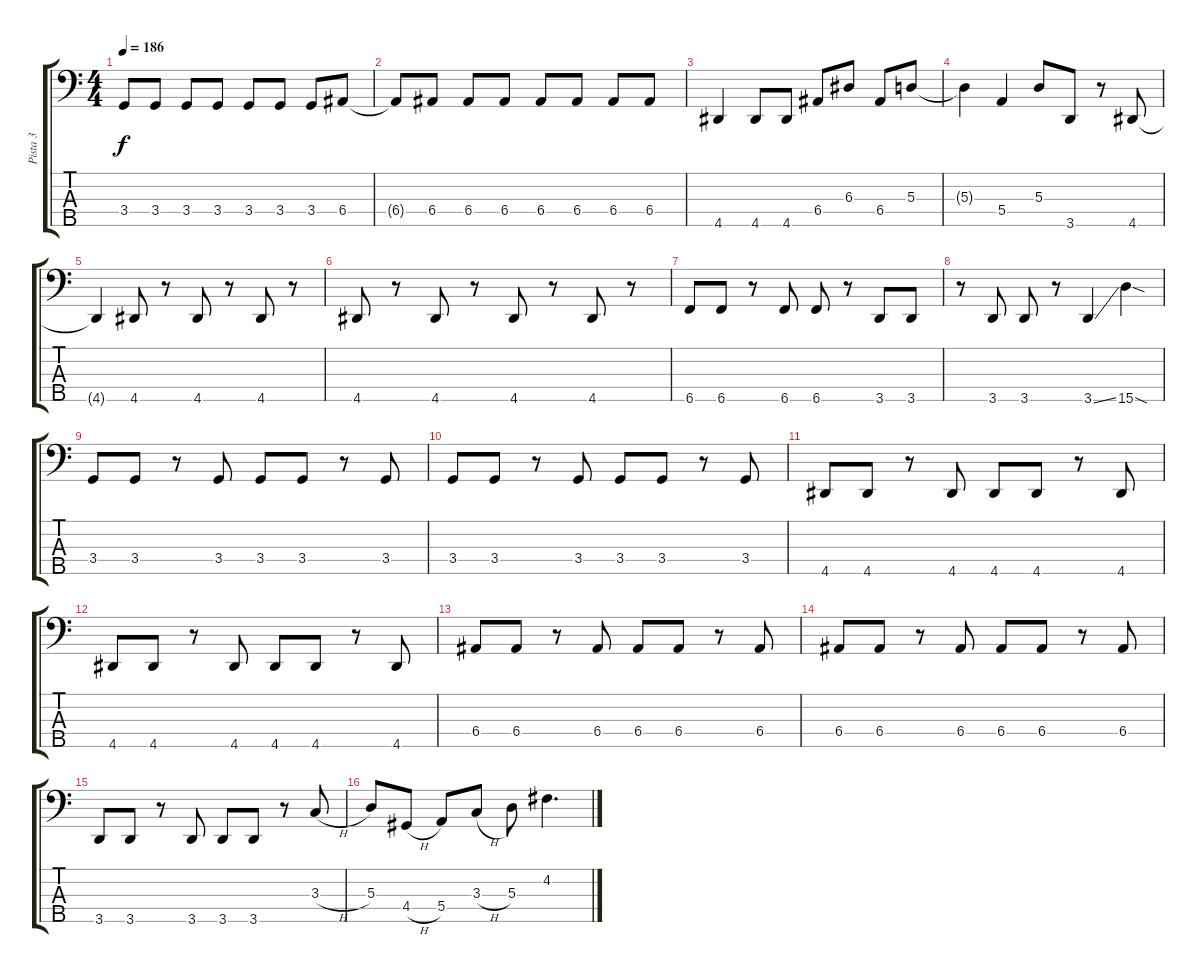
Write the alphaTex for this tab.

\track ("Pista 3" "Pista 3") {instrument electricbassfinger}
\staff {score tabs}
\tuning (G2 D2 A1 E1 B0) {hide}
\ts (4 4)
\tempo 186
\clef f4
\ks c
3.4.8{dy f} 3.4.8 3.4.8 3.4.8 3.4.8 3.4.8 3.4.8 6.4.8 |
6.4{t}.8 6.4.8 6.4.8 6.4.8 6.4.8 6.4.8 6.4.8 6.4.8 |
4.5.4 4.5.8 4.5.8 6.4.8 6.3.8 6.4.8 5.3.8 |
5.3{t}.4 5.4.4 5.3.8 3.5.8 r.8 4.5.8 |
4.5{t}.4 4.5.8 r.8 4.5.8 r.8 4.5.8 r.8 |
4.5.8 r.8 4.5.8 r.8 4.5.8 r.8 4.5.8 r.8 |
6.5.8 6.5.8 r.8 6.5.8 6.5.8 r.8 3.5.8 3.5.8 |
r.8 3.5.8 3.5.8 r.8 3.5{ss}.4 15.5{sod}.4 |
3.4.8 3.4.8 r.8 3.4.8 3.4.8 3.4.8 r.8 3.4.8 |
3.4.8 3.4.8 r.8 3.4.8 3.4.8 3.4.8 r.8 3.4.8 |
4.5.8 4.5.8 r.8 4.5.8 4.5.8 4.5.8 r.8 4.5.8 |
4.5.8 4.5.8 r.8 4.5.8 4.5.8 4.5.8 r.8 4.5.8 |
6.4.8 6.4.8 r.8 6.4.8 6.4.8 6.4.8 r.8 6.4.8 |
6.4.8 6.4.8 r.8 6.4.8 6.4.8 6.4.8 r.8 6.4.8 |
3.5.8 3.5.8 r.8 3.5.8 3.5.8 3.5.8 r.8 3.3{h}.8{instrument slapbass1} |
5.3.8 4.4{h}.8 5.4.8 3.3{h}.8 5.3.8 4.2.4{d}
